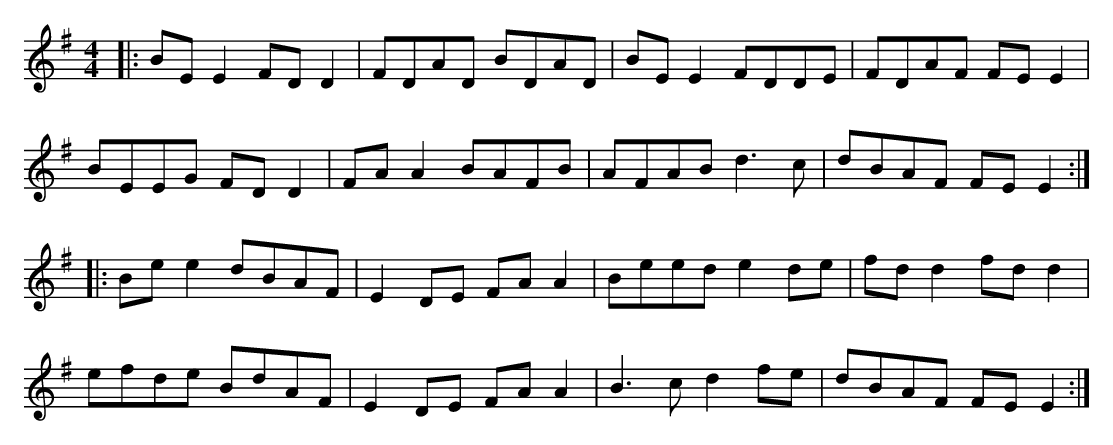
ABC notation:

X:1
M:4/4
K:Emin
|:BEE2 FDD2|FDAD BDAD|BEE2 FDDE|FDAF FE E2|
BEEG FD D2|FAA2 BAFB|AFAB d3c|dBAF FEE2:|
|:Bee2 dBAF|E2DE FAA2|Beed e2de|fdd2 fdd2|
efde BdAF|E2DE FAA2|B3c d2fe|dBAF FEE2:|
